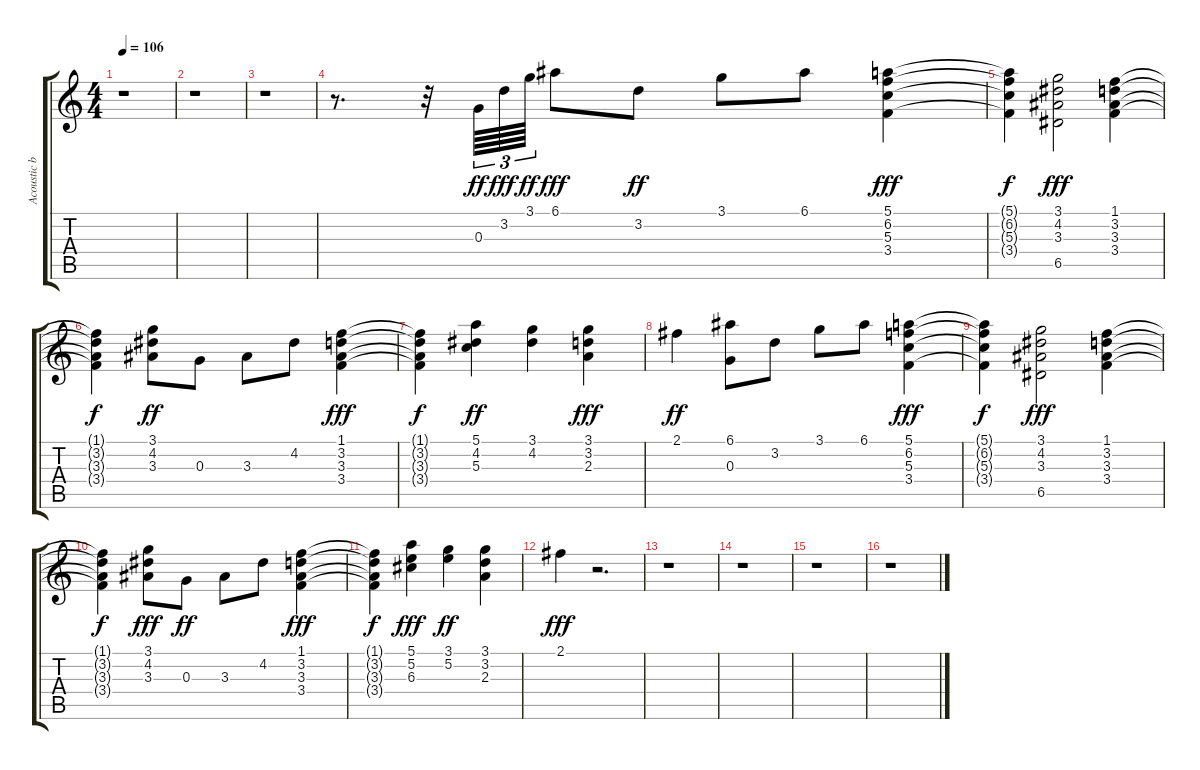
\track ("Acoustic backing" "Acoustic b") {instrument acousticguitarnylon}
\staff {score tabs}
\tuning (E4 B3 G3 D3 A2 E2) {hide}
\ts (4 4)
\tempo 106
\clef g2
\ks c
r.1{dy fff} |
r.1 |
r.1 |
r.8{d volume 8} r.32 0.3.64{tu (3 2) dy ff volume 8 instrument acousticguitarnylon} 3.2.64{tu (3 2) dy fff} 3.1.64{tu (3 2) dy ff} 6.1.8{dy fff} 3.2.8{dy ff} 3.1.8 6.1.8 (5.1 6.2 5.3 3.4).4{dy fff} |
(5.1{t} 6.2{t} 5.3{t} 3.4{t}).4{dy f} (3.1 4.2 3.3 6.5).2{dy fff} (1.1 3.2 3.3 3.4).4 |
(1.1{t} 3.2{t} 3.3{t} 3.4{t}).4{dy f} (3.1 4.2 3.3).8{dy ff} 0.3.8 3.3.8 4.2.8 (1.1 3.2 3.3 3.4).4{dy fff} |
(1.1{t} 3.2{t} 3.3{t} 3.4{t}).4{dy f} (5.1 4.2 5.3).4{dy ff} (3.1 4.2).4 (3.1 3.2 2.3).4{dy fff} |
2.1.4{dy ff} (6.1 0.3).8 3.2.8 3.1.8 6.1.8 (5.1 6.2 5.3 3.4).4{dy fff} |
(5.1{t} 6.2{t} 5.3{t} 3.4{t}).4{dy f} (3.1 4.2 3.3 6.5).2{dy fff} (1.1 3.2 3.3 3.4).4 |
(1.1{t} 3.2{t} 3.3{t} 3.4{t}).4{dy f} (3.1 4.2 3.3).8{dy fff} 0.3.8{dy ff} 3.3.8 4.2.8 (1.1 3.2 3.3 3.4).4{dy fff} |
(1.1{t} 3.2{t} 3.3{t} 3.4{t}).4{dy f} (5.1 5.2 6.3).4{dy fff} (3.1 5.2).4{dy ff} (3.1 3.2 2.3).4 |
2.1.4{dy fff} r.2{d} |
r.1 |
r.1 |
r.1 |
r.1
